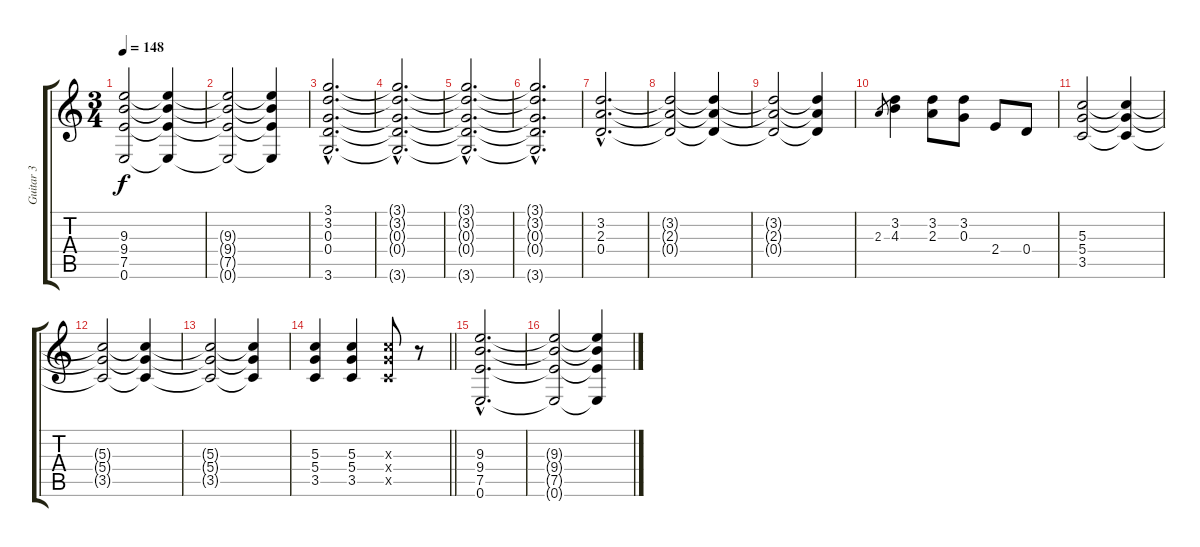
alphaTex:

\track ("Guitar 3" "Guitar 3") {instrument electricguitarjazz}
\staff {score tabs}
\tuning (E4 B3 G3 D3 A2 E2) {hide}
\ts (3 4)
\tempo 148
\clef g2
\ks c
(9.3{t} 9.4{t} 7.5{t} 0.6{t}).2{dy f} (9.3{t} 9.4{t} 7.5{t} 0.6{t}).4 |
(9.3{t} 9.4{t} 7.5{t} 0.6{t}).2 (9.3{t} 9.4{t} 7.5{t} 0.6{t}).4 |
(3.1{hac} 3.2{hac} 0.3{hac} 0.4{hac} 3.6{hac}).2{d} |
(3.1{hac t} 3.2{hac t} 0.3{hac t} 0.4{hac t} 3.6{hac t}).2{d} |
(3.1{hac t} 3.2{hac t} 0.3{hac t} 0.4{hac t} 3.6{hac t}).2{d} |
(3.1{hac t} 3.2{hac t} 0.3{hac t} 0.4{hac t} 3.6{hac t}).2{d} |
(3.2{hac} 2.3{hac} 0.4{hac}).2{d} |
(3.2{t} 2.3{t} 0.4{t}).2 (3.2{t} 2.3{t} 0.4{t}).4 |
(3.2{t} 2.3{t} 0.4{t}).2 (3.2{t} 2.3{t} 0.4{t}).4 |
2.3.8{gr} (3.2 4.3).4 (3.2 2.3).8 (3.2 0.3).8 2.4.8 0.4.8 |
(5.3 5.4 3.5).2 (5.3{t} 5.4{t} 3.5{t}).4 |
(5.3{t} 5.4{t} 3.5{t}).2 (5.3{t} 5.4{t} 3.5{t}).4 |
(5.3{t} 5.4{t} 3.5{t}).2 (5.3{t} 5.4{t} 3.5{t}).4 |
\barLineRight lightlight
(5.3 5.4 3.5).4 (5.3 5.4 3.5).4 (5.3{x} 5.4{x} 3.5{x}).8 r.8 |
(9.3{hac} 9.4{hac} 7.5{hac} 0.6{hac}).2{d} |
(9.3{t} 9.4{t} 7.5{t} 0.6{t}).2 (9.3{t} 9.4{t} 7.5{t} 0.6{t}).4
